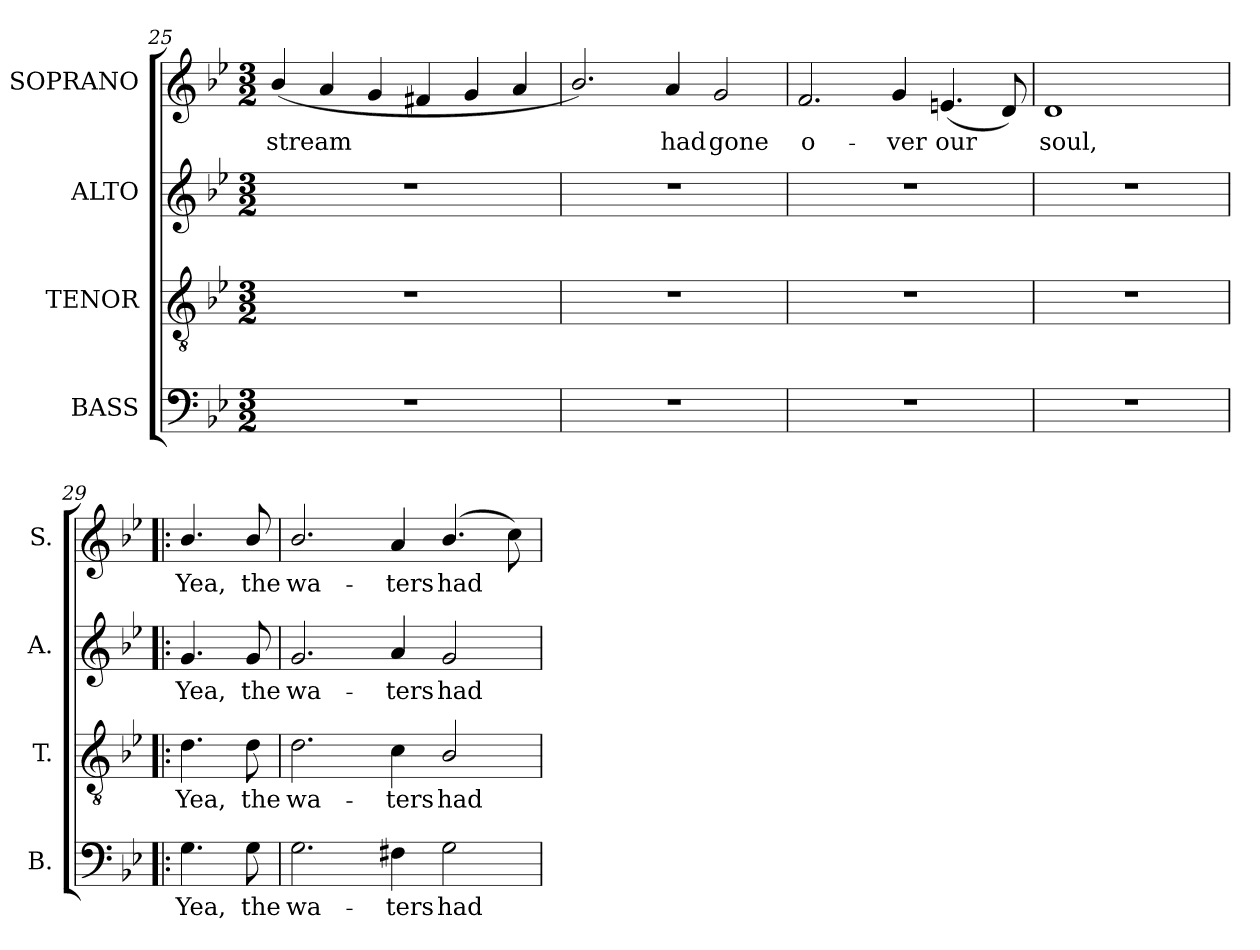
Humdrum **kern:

**kern	**text	**kern	**text	**kern	**text	**kern	**text
*part4	*part4	*part3	*part3	*part2	*part2	*part1	*part1
*staff4	*staff4	*staff3	*staff3	*staff2	*staff2	*staff1	*staff1
*I"BASS	*	*I"TENOR	*	*I"ALTO	*	*I"SOPRANO	*
*I'B.	*	*I'T.	*	*I'A.	*	*I'S.	*
*clefF4	*	*clefGv2	*	*clefG2	*	*clefG2	*
*	*	*ITrd7c12	*	*	*	*	*
*k[b-e-]	*	*k[b-e-]	*	*k[b-e-]	*	*k[b-e-]	*
*g:	*	*g:	*	*g:	*	*g:	*
*M3/2	*	*M3/2	*	*M3/2	*	*M3/2	*
=25	=25	=25	=25	=25	=25	=25	=25
!LO:N:vis=1	!	!LO:N:vis=1	!	!LO:N:vis=1	!	!	!
!	!	!	!	!	!	!	!LO:LY:b:color=#000000
1.r	.	1.r	.	1.r	.	(4b-i/	stream
.	.	.	.	.	.	4ai/	.
.	.	.	.	.	.	4gi/	.
.	.	.	.	.	.	4f#Xi/	.
.	.	.	.	.	.	4gi/	.
.	.	.	.	.	.	4ai/	.
=26	=26	=26	=26	=26	=26	=26	=26
!LO:N:vis=1	!	!LO:N:vis=1	!	!LO:N:vis=1	!	!	!
1.r	.	1.r	.	1.r	.	2.b-i/)	.
!	!	!	!	!	!	!	!LO:LY:b:color=#000000
.	.	.	.	.	.	4ai/	had
!	!	!	!	!	!	!	!LO:LY:b:color=#000000
.	.	.	.	.	.	2gi/	gone
=27	=27	=27	=27	=27	=27	=27	=27
!LO:N:vis=1	!	!LO:N:vis=1	!	!LO:N:vis=1	!	!	!
!	!	!	!	!	!	!	!LO:LY:b:color=#000000
1.r	.	1.r	.	1.r	.	2.fi/	o-
!	!	!	!	!	!	!	!LO:LY:b:color=#000000
.	.	.	.	.	.	4gi/	-ver
!	!	!	!	!	!	!	!LO:LY:b:color=#000000
.	.	.	.	.	.	(4.eni/	our
.	.	.	.	.	.	8di/)	.
=28	=28	=28	=28	=28	=28	=28	=28
!	!	!	!	!	!	!	!LO:LY:b:color=#000000
1.r	.	1.r	.	1.r	.	1di	soul,
.	.	.	.	.	.	2ryy	.
!!LO:LB:g=z
=29!|:	=29!|:	=29!|:	=29!|:	=29!|:	=29!|:	=29!|:	=29!|:
!	!LO:LY:b:color=#000000	!	!	!	!	!	!
!	!	!	!LO:LY:b:color=#000000	!	!	!	!
!	!	!	!	!	!LO:LY:b:color=#000000	!	!
!	!	!	!	!	!	!	!LO:LY:b:color=#000000
4.Gi\	Yea,	4.Di\	Yea,	4.gi/	Yea,	4.b-i/	Yea,
!	!LO:LY:b:color=#000000	!	!	!	!	!	!
!	!	!	!LO:LY:b:color=#000000	!	!	!	!
!	!	!	!	!	!LO:LY:b:color=#000000	!	!
!	!	!	!	!	!	!	!LO:LY:b:color=#000000
8Gi\	the	8Di\	the	8gi/	the	8b-i/	the
=30	=30	=30	=30	=30	=30	=30	=30
!	!LO:LY:b:color=#000000	!	!	!	!	!	!
!	!	!	!LO:LY:b:color=#000000	!	!	!	!
!	!	!	!	!	!LO:LY:b:color=#000000	!	!
!	!	!	!	!	!	!	!LO:LY:b:color=#000000
2.Gi\	wa-	2.Di\	wa-	2.gi/	wa-	2.b-i/	wa-
!	!LO:LY:b:color=#000000	!	!	!	!	!	!
!	!	!	!LO:LY:b:color=#000000	!	!	!	!
!	!	!	!	!	!LO:LY:b:color=#000000	!	!
!	!	!	!	!	!	!	!LO:LY:b:color=#000000
4F#Xi\	-ters	4Ci\	-ters	4ai/	-ters	4ai/	-ters
!	!LO:LY:b:color=#000000	!	!	!	!	!	!
!	!	!	!LO:LY:b:color=#000000	!	!	!	!
!	!	!	!	!	!LO:LY:b:color=#000000	!	!
!	!	!	!	!	!	!	!LO:LY:b:color=#000000
2Gi\	had	2BB-i/	had	2gi/	had	(4.b-i/	had
.	.	.	.	.	.	8cci\)	.
=	=	=	=	=	=	=	=
*-	*-	*-	*-	*-	*-	*-	*-
